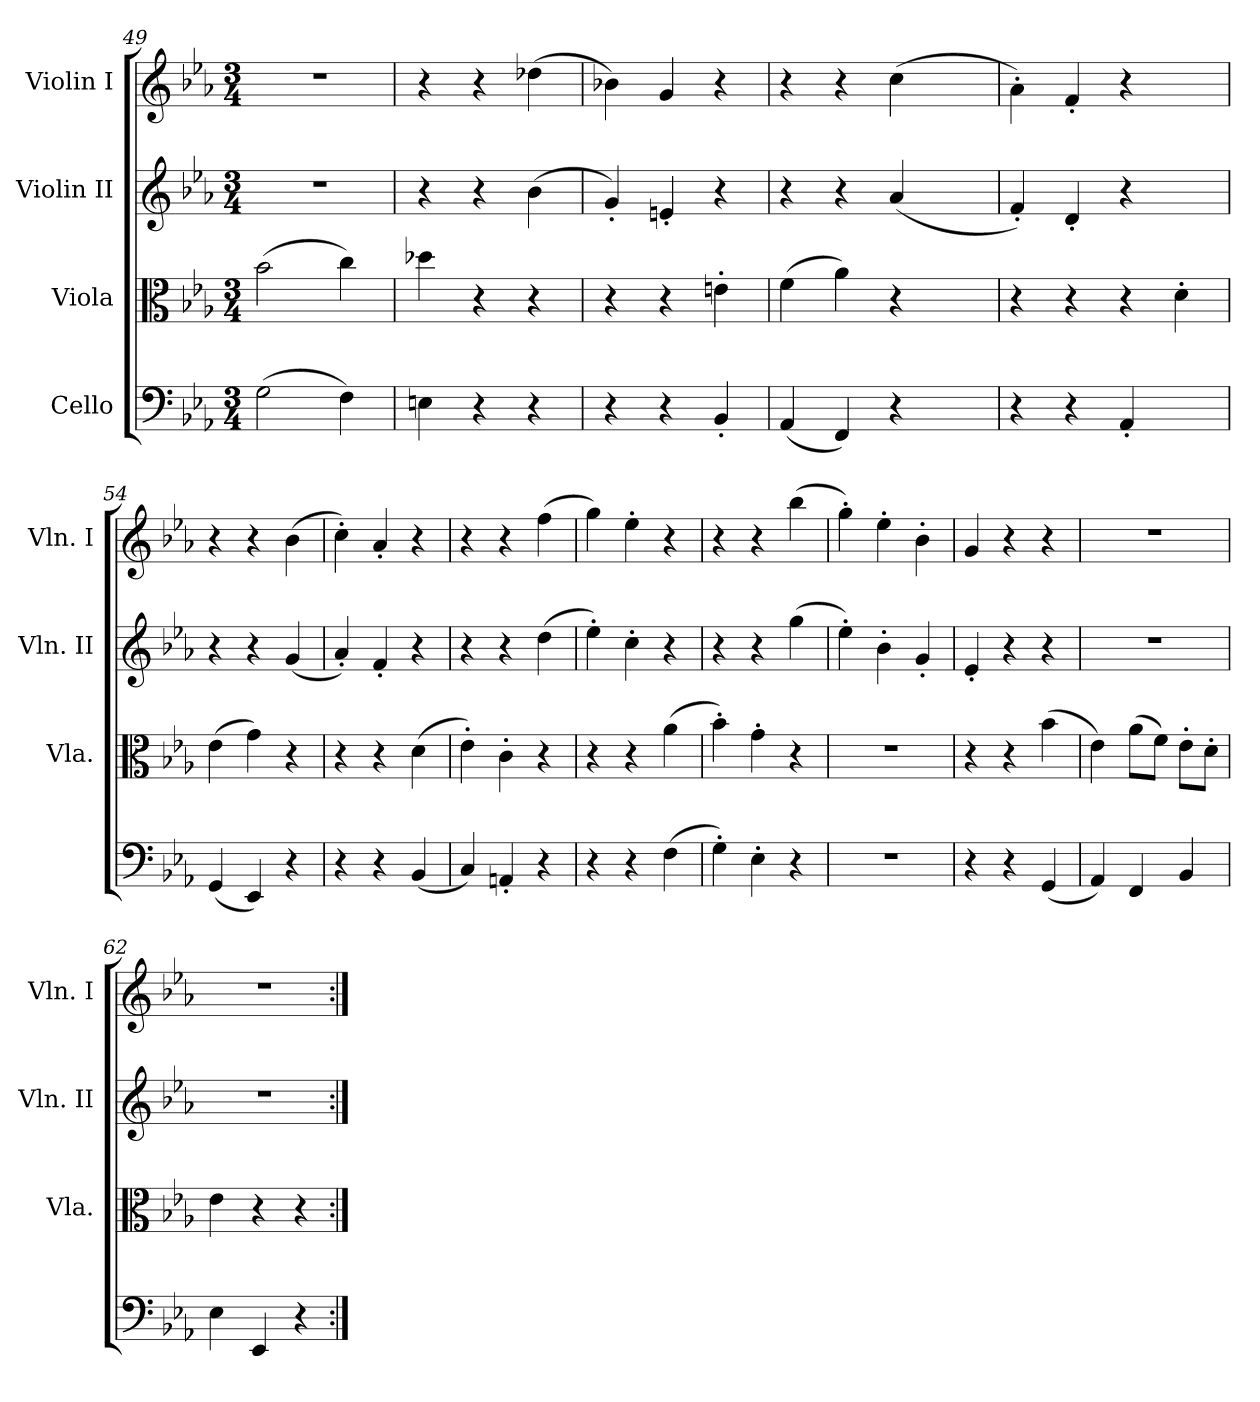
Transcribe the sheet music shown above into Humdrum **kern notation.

**kern	**kern	**kern	**kern
*part4	*part3	*part2	*part1
*staff4	*staff3	*staff2	*staff1
*I"Cello	*I"Viola	*I"Violin II	*I"Violin I
*	*I'Vla.	*I'Vln. II	*I'Vln. I
!!LO:LB:g=z
*clefF4	*clefC3	*clefG2	*clefG2
*k[b-e-a-]	*k[b-e-a-]	*k[b-e-a-]	*k[b-e-a-]
*E-:	*E-:	*E-:	*E-:
*M3/4	*M3/4	*M3/4	*M3/4
=49	=49	=49	=49
(>2G\	(>2b-\	2.r	2.r
4F\)	4cc\)	.	.
=50	=50	=50	=50
4En\	4dd-X\	4r	4r
4r	4r	4r	4r
4r	4r	(4b-\	(>4dd-X\
=51	=51	=51	=51
4r	4r	4g'/)	4b-X\)
4r	4r	4en'/	4g/
4BB-'/	4en'\	4r	4r
=52	=52	=52	=52
(<4AA-/	(4f\	4r	4r
4FF/)	4a-\)	4r	4r
4r	4r	(4a-/	(>4cc\
4ryy	4ryy	4ryy	4ryy
=53	=53	=53	=53
4r	4r	4f'/)	4a-'\)
4r	4r	4d'/	4f'/
4AA-'/	4r	4r	4r
4ryy	4d'\	4ryy	4ryy
=54	=54	=54	=54
(<4GG/	(>4e-\	4r	4r
4EE-/)	4g\)	4r	4r
4r	4r	(4g/	(>4b-\
!!LO:LB:g=z
=55	=55	=55	=55
4r	4r	4a-'/)	4cc'\)
4r	4r	4f'/	4a-'/
(<4BB-/	(>4d\	4r	4r
=56	=56	=56	=56
4C/)	4e-'\)	4r	4r
4AAn'/	4c'\	4r	4r
4r	4r	(4dd\	(>4ff\
=57	=57	=57	=57
4r	4r	4ee-'\)	4gg\)
4r	4r	4cc'\	4ee-'\
(>4F\	(>4a-\	4r	4r
=58	=58	=58	=58
4G'\)	4b-'\)	4r	4r
4E-'\	4g'\	4r	4r
4r	4r	(4gg\	(>4bb-\
=59	=59	=59	=59
2.r	2.r	4ee-'\)	4gg'\)
.	.	4b-'\	4ee-'\
.	.	4g'/	4b-'\
=60	=60	=60	=60
4r	4r	4e-'/	4g/
4r	4r	4r	4r
(<4GG/	(4b-\	4r	4r
!!LO:LB:g=z
=61	=61	=61	=61
4AA-/)	4e-\)	2.r	2.r
4FF/	(8a-\L	.	.
.	8f\J)	.	.
4BB-/	8e-'\L	.	.
.	8d'\J	.	.
=62	=62	=62	=62
4E-\	4e-\	2.r	2.r
4EE-/	4r	.	.
4r	4r	.	.
=:|!	=:|!	=:|!	=:|!
*-	*-	*-	*-
